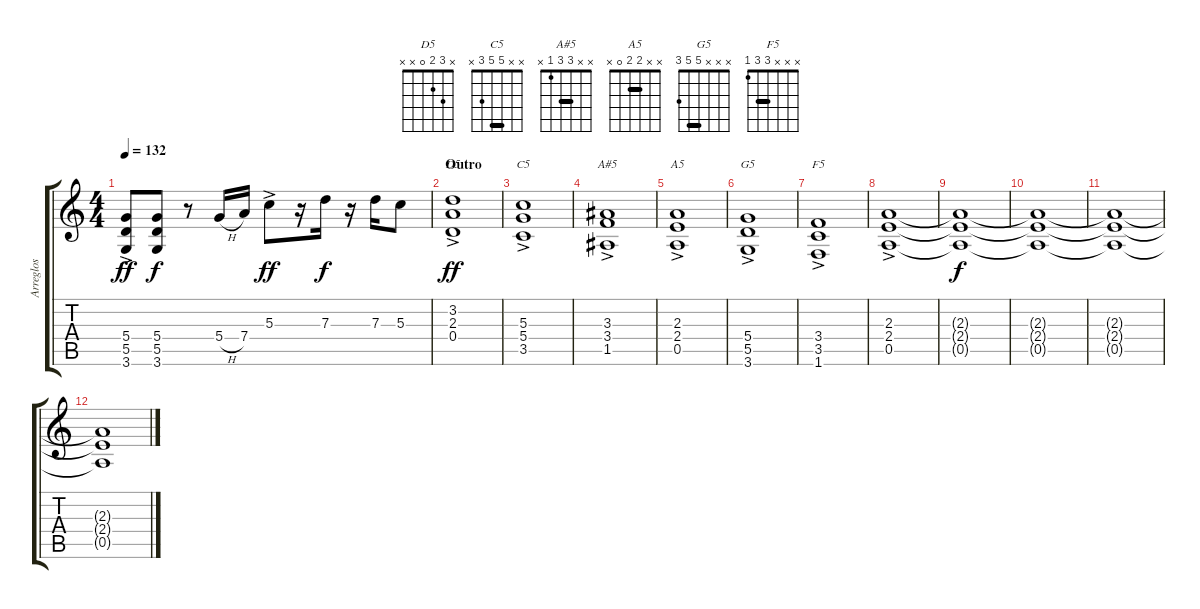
\track ("Arreglos" "Arreglos") {instrument overdrivenguitar}
\staff {score tabs}
\tuning (E4 B3 G3 D3 A2 E2) {hide}
\chord ("D5" x 3 2 0 x x)
\chord ("C5" x x 5 5 3 x) {barre 5}
\chord ("A#5" x x 3 3 1 x) {barre 3}
\chord ("A5" x x 2 2 0 x) {barre 2}
\chord ("G5" x x x 5 5 3) {barre 5}
\chord ("F5" x x x 3 3 1) {barre 3}
\ts (4 4)
\tempo 132
\clef g2
\ks c
(5.4{ac} 5.5 3.6).8{dy ff} (5.4 5.5 3.6).8{dy f} r.8 5.4{h}.16 7.4.16 5.3{ac}.8{dy ff} r.16 7.3.16{dy f} r.16 7.3.16 5.3.8 |
\section ("" "Outro")
(3.2 2.3 0.4{ac}).1{ch "D5" dy ff volume 14 balance 11 instrument overdrivenguitar} |
(5.3 5.4{ac} 3.5).1{ch "C5"} |
(3.3 3.4{ac} 1.5).1{ch "A#5"} |
(2.3 2.4{ac} 0.5).1{ch "A5"} |
(5.4 5.5{ac} 3.6).1{ch "G5"} |
(3.4 3.5{ac} 1.6).1{ch "F5"} |
(2.3 2.4{ac} 0.5).1{volume 2} |
(2.3{t} 2.4{t} 0.5{t}).1{dy f} |
(2.3{t} 2.4{t} 0.5{t}).1 |
(2.3{t} 2.4{t} 0.5{t}).1 |
(2.3{t} 2.4{t} 0.5{t}).1
